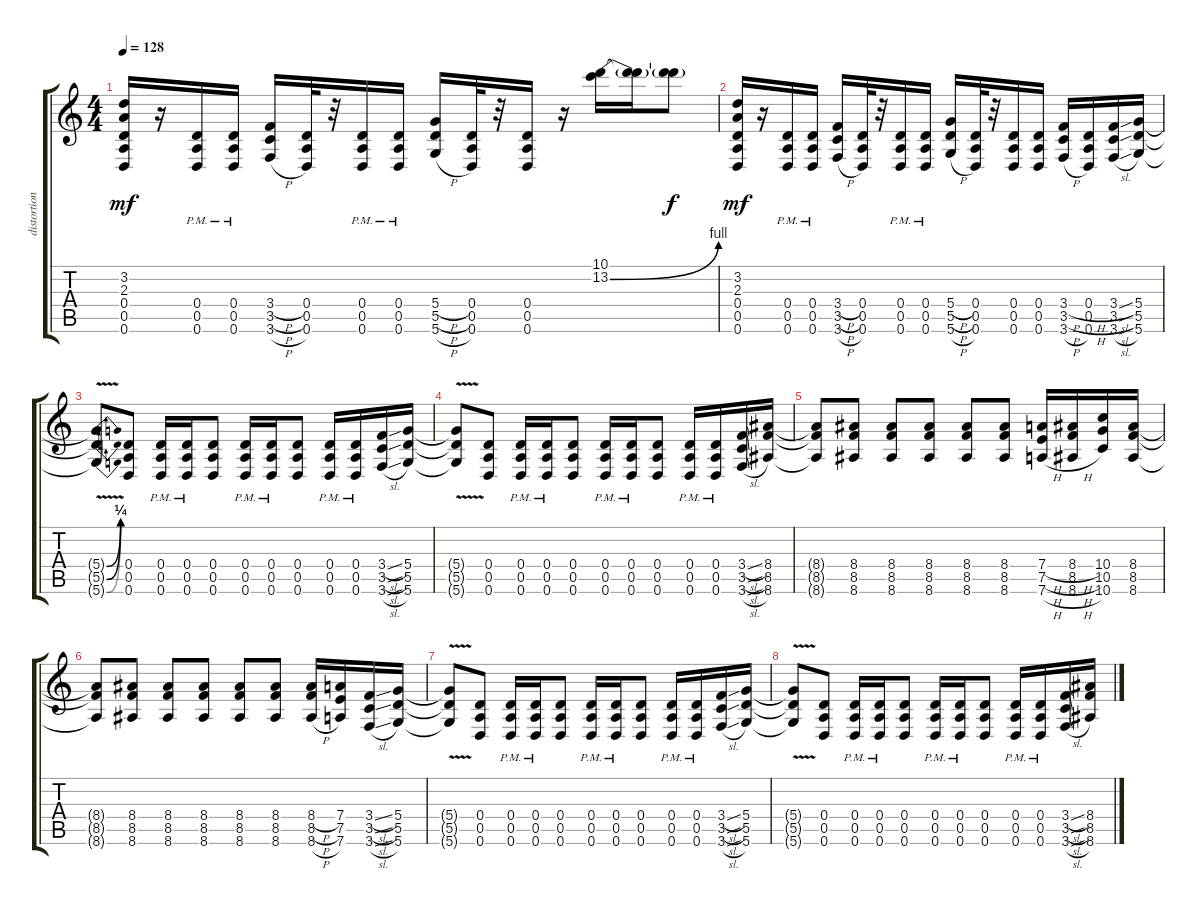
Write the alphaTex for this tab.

\track ("distortion 2" "distortion") {instrument distortionguitar}
\staff {score tabs}
\tuning (E4 B3 G3 D3 A2 D2) {hide}
\ts (4 4)
\tempo 128
\clef g2
\ks c
(3.2 2.3 0.4 0.5 0.6).16{dy mf} r.16 (0.4{pm} 0.5{pm} 0.6{pm}).16 (0.4{pm} 0.5{pm} 0.6{pm}).16 (3.4{h} 3.5{h} 3.6{h}).16 (0.4 0.5 0.6).32 r.32 (0.4{pm} 0.5{pm} 0.6{pm}).16 (0.4{pm} 0.5{pm} 0.6{pm}).16 (5.4{h} 5.5{h} 5.6{h}).16 (0.4 0.5 0.6).32 r.32 (0.4 0.5 0.6).16 r.16 (10.1 13.2{be (bend 0 0 60 4)}).16 (10.1{t} 13.2{t}).16 (10.1{t} 13.2{t}).8{dy f} |
(3.2 2.3 0.4 0.5 0.6).16{dy mf} r.16 (0.4{pm} 0.5{pm} 0.6{pm}).16 (0.4{pm} 0.5{pm} 0.6{pm}).16 (3.4{h} 3.5{h} 3.6{h}).16 (0.4 0.5 0.6).32 r.32 (0.4{pm} 0.5{pm} 0.6{pm}).16 (0.4{pm} 0.5{pm} 0.6{pm}).16 (5.4{h} 5.5{h} 5.6{h}).16 (0.4 0.5 0.6).32 r.32 (0.4 0.5 0.6).16 (0.4 0.5 0.6).16 (3.4{h} 3.5{h} 3.6{h}).16 (0.4{h} 0.5{h} 0.6).16 (3.4{sl} 3.5{sl} 3.6{sl}).16 (5.4 5.5 5.6).16 |
(5.4{be (bend 0 0 60 1) v t} 5.5{be (bend 0 0 60 1) t} 5.6{be (bend 0 0 60 1) t}).8 (0.4 0.5 0.6).8 (0.4{pm} 0.5{pm} 0.6{pm}).16 (0.4{pm} 0.5{pm} 0.6{pm}).16 (0.4 0.5 0.6).8 (0.4{pm} 0.5{pm} 0.6{pm}).16 (0.4{pm} 0.5{pm} 0.6{pm}).16 (0.4 0.5 0.6).8 (0.4{pm} 0.5{pm} 0.6{pm}).16 (0.4{pm} 0.5{pm} 0.6{pm}).16 (3.4{sl} 3.5{sl} 3.6{sl}).16 (5.4 5.5 5.6).16 |
(5.4{v t} 5.5{t} 5.6{t}).8 (0.4 0.5 0.6).8 (0.4{pm} 0.5{pm} 0.6{pm}).16 (0.4{pm} 0.5{pm} 0.6{pm}).16 (0.4 0.5 0.6).8 (0.4{pm} 0.5{pm} 0.6{pm}).16 (0.4{pm} 0.5{pm} 0.6{pm}).16 (0.4 0.5 0.6).8 (0.4{pm} 0.5{pm} 0.6{pm}).16 (0.4{pm} 0.5{pm} 0.6{pm}).16 (3.4{sl} 3.5{sl} 3.6{sl}).16 (8.4 8.5 8.6).16 |
(8.4{t} 8.5{t} 8.6{t}).8 (8.4 8.5 8.6).8 (8.4 8.5 8.6).8 (8.4 8.5 8.6).8 (8.4 8.5 8.6).8 (8.4 8.5 8.6).8 (7.4{h} 7.5{h} 7.6{h}).16 (8.4{h} 8.5{h} 8.6{h}).16 (10.4 10.5 10.6).16 (8.4 8.5 8.6).16 |
(8.4{t} 8.5{t} 8.6{t}).8 (8.4 8.5 8.6).8 (8.4 8.5 8.6).8 (8.4 8.5 8.6).8 (8.4 8.5 8.6).8 (8.4 8.5 8.6).8 (8.4{h} 8.5{h} 8.6{h}).16 (7.4 7.5 7.6).16 (3.4{sl} 3.5{sl} 3.6{sl}).16 (5.4 5.5 5.6).16 |
(5.4{v t} 5.5{t} 5.6{t}).8 (0.4 0.5 0.6).8 (0.4{pm} 0.5{pm} 0.6{pm}).16 (0.4{pm} 0.5{pm} 0.6{pm}).16 (0.4 0.5 0.6).8 (0.4{pm} 0.5{pm} 0.6{pm}).16 (0.4{pm} 0.5{pm} 0.6{pm}).16 (0.4 0.5 0.6).8 (0.4{pm} 0.5{pm} 0.6{pm}).16 (0.4{pm} 0.5{pm} 0.6{pm}).16 (3.4{sl} 3.5{sl} 3.6{sl}).16 (5.4 5.5 5.6).16 |
(5.4{v t} 5.5{t} 5.6{t}).8 (0.4 0.5 0.6).8 (0.4{pm} 0.5{pm} 0.6{pm}).16 (0.4{pm} 0.5{pm} 0.6{pm}).16 (0.4 0.5 0.6).8 (0.4{pm} 0.5{pm} 0.6{pm}).16 (0.4{pm} 0.5{pm} 0.6{pm}).16 (0.4 0.5 0.6).8 (0.4{pm} 0.5{pm} 0.6{pm}).16 (0.4{pm} 0.5{pm} 0.6{pm}).16 (3.4{sl} 3.5{sl} 3.6{sl}).16 (8.4 8.5 8.6).16
